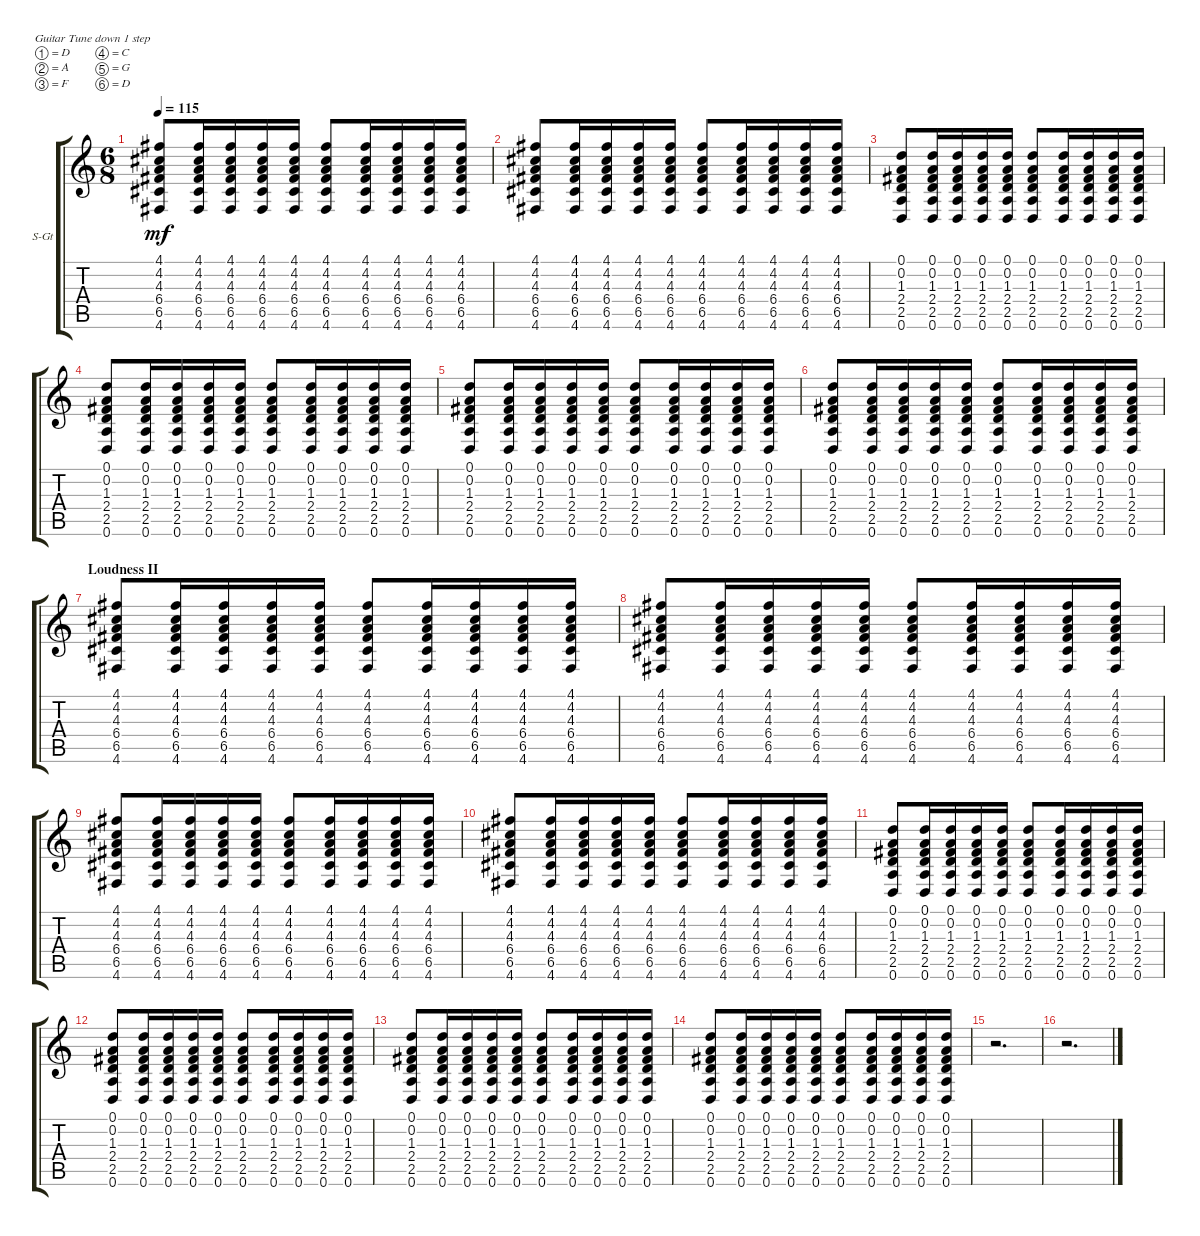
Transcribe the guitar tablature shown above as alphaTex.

\bracketExtendMode groupsimilarinstruments
\firstSystemTrackNameOrientation horizontal
\otherSystemsTrackNameOrientation horizontal
\track ("Steel Guitar" "S-Gt") {instrument acousticguitarsteel}
\staff {score tabs}
\tuning (D4 A3 F3 C3 G2 D2)
\ts (6 8)
\tempo 115
\clef g2
\ks c
(4.6 6.5 6.4 4.3 4.2 4.1).8{dy mf} (4.6 6.5 6.4 4.3 4.2 4.1).16 (4.6 6.5 6.4 4.3 4.2 4.1).16 (4.6 6.5 6.4 4.3 4.2 4.1).16 (4.6 6.5 6.4 4.3 4.2 4.1).16 (4.6 6.5 6.4 4.3 4.2 4.1).8 (4.6 6.5 6.4 4.3 4.2 4.1).16 (4.6 6.5 6.4 4.3 4.2 4.1).16 (4.6 6.5 6.4 4.3 4.2 4.1).16 (4.6 6.5 6.4 4.3 4.2 4.1).16 |
(4.6 6.5 6.4 4.3 4.2 4.1).8 (4.6 6.5 6.4 4.3 4.2 4.1).16 (4.6 6.5 6.4 4.3 4.2 4.1).16 (4.6 6.5 6.4 4.3 4.2 4.1).16 (4.6 6.5 6.4 4.3 4.2 4.1).16 (4.6 6.5 6.4 4.3 4.2 4.1).8 (4.6 6.5 6.4 4.3 4.2 4.1).16 (4.6 6.5 6.4 4.3 4.2 4.1).16 (4.6 6.5 6.4 4.3 4.2 4.1).16 (4.6 6.5 6.4 4.3 4.2 4.1).16 |
(0.6 2.5 2.4 1.3 0.2 0.1).8 (0.1 0.2 1.3 2.4 2.5 0.6).16 (0.1 0.2 1.3 2.4 2.5 0.6).16 (0.2 0.1 1.3 2.4 2.5 0.6).16 (0.2 0.1 1.3 2.4 2.5 0.6).16 (0.6 2.5 2.4 1.3 0.2 0.1).8 (0.1 0.2 1.3 2.4 2.5 0.6).16 (0.1 0.2 1.3 2.4 2.5 0.6).16 (0.2 0.1 1.3 2.4 2.5 0.6).16 (0.2 0.1 1.3 2.4 2.5 0.6).16 |
(0.6 2.5 2.4 1.3 0.2 0.1).8 (0.1 0.2 1.3 2.4 2.5 0.6).16 (0.1 0.2 1.3 2.4 2.5 0.6).16 (0.2 0.1 1.3 2.4 2.5 0.6).16 (0.2 0.1 1.3 2.4 2.5 0.6).16 (0.6 2.5 2.4 1.3 0.2 0.1).8 (0.1 0.2 1.3 2.4 2.5 0.6).16 (0.1 0.2 1.3 2.4 2.5 0.6).16 (0.2 0.1 1.3 2.4 2.5 0.6).16 (0.2 0.1 1.3 2.4 2.5 0.6).16 |
(0.6 2.5 2.4 1.3 0.2 0.1).8 (0.1 0.2 1.3 2.4 2.5 0.6).16 (0.1 0.2 1.3 2.4 2.5 0.6).16 (0.2 0.1 1.3 2.4 2.5 0.6).16 (0.2 0.1 1.3 2.4 2.5 0.6).16 (0.6 2.5 2.4 1.3 0.2 0.1).8 (0.1 0.2 1.3 2.4 2.5 0.6).16 (0.1 0.2 1.3 2.4 2.5 0.6).16 (0.2 0.1 1.3 2.4 2.5 0.6).16 (0.2 0.1 1.3 2.4 2.5 0.6).16 |
(0.6 2.5 2.4 1.3 0.2 0.1).8 (0.1 0.2 1.3 2.4 2.5 0.6).16 (0.1 0.2 1.3 2.4 2.5 0.6).16 (0.2 0.1 1.3 2.4 2.5 0.6).16 (0.2 0.1 1.3 2.4 2.5 0.6).16 (0.6 2.5 2.4 1.3 0.2 0.1).8 (0.1 0.2 1.3 2.4 2.5 0.6).16 (0.1 0.2 1.3 2.4 2.5 0.6).16 (0.2 0.1 1.3 2.4 2.5 0.6).16 (0.2 0.1 1.3 2.4 2.5 0.6).16 |
\section ("" "Loudness II")
(4.6 6.5 6.4 4.3 4.2 4.1).8 (4.6 6.5 6.4 4.3 4.2 4.1).16 (4.6 6.5 6.4 4.3 4.2 4.1).16 (4.6 6.5 6.4 4.3 4.2 4.1).16 (4.6 6.5 6.4 4.3 4.2 4.1).16 (4.6 6.5 6.4 4.3 4.2 4.1).8 (4.6 6.5 6.4 4.3 4.2 4.1).16 (4.6 6.5 6.4 4.3 4.2 4.1).16 (4.6 6.5 6.4 4.3 4.2 4.1).16 (4.6 6.5 6.4 4.3 4.2 4.1).16 |
(4.6 6.5 6.4 4.3 4.2 4.1).8 (4.6 6.5 6.4 4.3 4.2 4.1).16 (4.6 6.5 6.4 4.3 4.2 4.1).16 (4.6 6.5 6.4 4.3 4.2 4.1).16 (4.6 6.5 6.4 4.3 4.2 4.1).16 (4.6 6.5 6.4 4.3 4.2 4.1).8 (4.6 6.5 6.4 4.3 4.2 4.1).16 (4.6 6.5 6.4 4.3 4.2 4.1).16 (4.6 6.5 6.4 4.3 4.2 4.1).16 (4.6 6.5 6.4 4.3 4.2 4.1).16 |
(4.6 6.5 6.4 4.3 4.2 4.1).8 (4.6 6.5 6.4 4.3 4.2 4.1).16 (4.6 6.5 6.4 4.3 4.2 4.1).16 (4.6 6.5 6.4 4.3 4.2 4.1).16 (4.6 6.5 6.4 4.3 4.2 4.1).16 (4.6 6.5 6.4 4.3 4.2 4.1).8 (4.6 6.5 6.4 4.3 4.2 4.1).16 (4.6 6.5 6.4 4.3 4.2 4.1).16 (4.6 6.5 6.4 4.3 4.2 4.1).16 (4.6 6.5 6.4 4.3 4.2 4.1).16 |
(4.6 6.5 6.4 4.3 4.2 4.1).8 (4.6 6.5 6.4 4.3 4.2 4.1).16 (4.6 6.5 6.4 4.3 4.2 4.1).16 (4.6 6.5 6.4 4.3 4.2 4.1).16 (4.6 6.5 6.4 4.3 4.2 4.1).16 (4.6 6.5 6.4 4.3 4.2 4.1).8 (4.6 6.5 6.4 4.3 4.2 4.1).16 (4.6 6.5 6.4 4.3 4.2 4.1).16 (4.6 6.5 6.4 4.3 4.2 4.1).16 (4.6 6.5 6.4 4.3 4.2 4.1).16 |
(0.6 2.5 2.4 1.3 0.2 0.1).8 (0.1 0.2 1.3 2.4 2.5 0.6).16 (0.1 0.2 1.3 2.4 2.5 0.6).16 (0.2 0.1 1.3 2.4 2.5 0.6).16 (0.2 0.1 1.3 2.4 2.5 0.6).16 (0.6 2.5 2.4 1.3 0.2 0.1).8 (0.1 0.2 1.3 2.4 2.5 0.6).16 (0.1 0.2 1.3 2.4 2.5 0.6).16 (0.2 0.1 1.3 2.4 2.5 0.6).16 (0.2 0.1 1.3 2.4 2.5 0.6).16 |
(0.6 2.5 2.4 1.3 0.2 0.1).8 (0.1 0.2 1.3 2.4 2.5 0.6).16 (0.1 0.2 1.3 2.4 2.5 0.6).16 (0.2 0.1 1.3 2.4 2.5 0.6).16 (0.2 0.1 1.3 2.4 2.5 0.6).16 (0.6 2.5 2.4 1.3 0.2 0.1).8 (0.1 0.2 1.3 2.4 2.5 0.6).16 (0.1 0.2 1.3 2.4 2.5 0.6).16 (0.2 0.1 1.3 2.4 2.5 0.6).16 (0.2 0.1 1.3 2.4 2.5 0.6).16 |
(0.6 2.5 2.4 1.3 0.2 0.1).8 (0.1 0.2 1.3 2.4 2.5 0.6).16 (0.1 0.2 1.3 2.4 2.5 0.6).16 (0.2 0.1 1.3 2.4 2.5 0.6).16 (0.2 0.1 1.3 2.4 2.5 0.6).16 (0.6 2.5 2.4 1.3 0.2 0.1).8 (0.1 0.2 1.3 2.4 2.5 0.6).16 (0.1 0.2 1.3 2.4 2.5 0.6).16 (0.2 0.1 1.3 2.4 2.5 0.6).16 (0.2 0.1 1.3 2.4 2.5 0.6).16 |
(0.6 2.5 2.4 1.3 0.2 0.1).8 (0.1 0.2 1.3 2.4 2.5 0.6).16 (0.1 0.2 1.3 2.4 2.5 0.6).16 (0.2 0.1 1.3 2.4 2.5 0.6).16 (0.2 0.1 1.3 2.4 2.5 0.6).16 (0.6 2.5 2.4 1.3 0.2 0.1).8 (0.1 0.2 1.3 2.4 2.5 0.6).16 (0.1 0.2 1.3 2.4 2.5 0.6).16 (0.2 0.1 1.3 2.4 2.5 0.6).16 (0.2 0.1 1.3 2.4 2.5 0.6).16 |
r.2{d} |
r.2{d}
